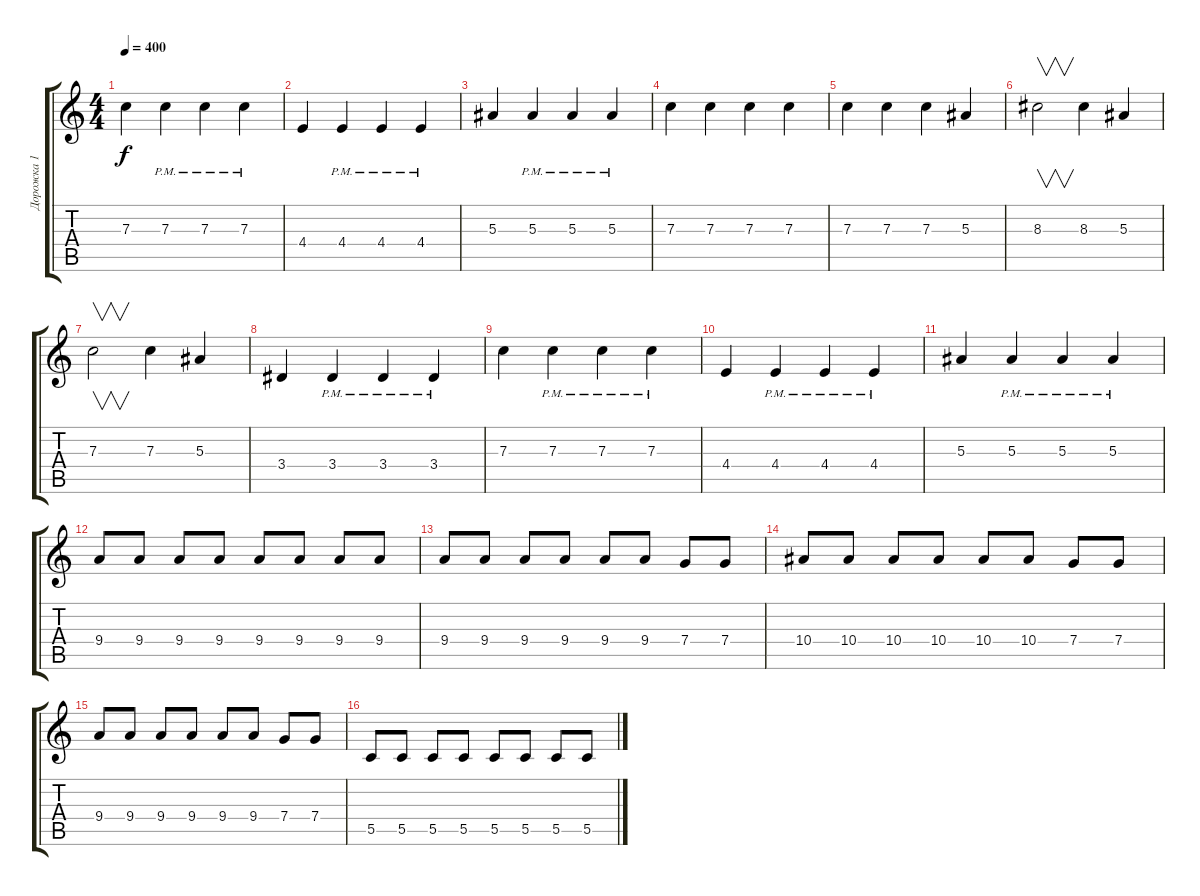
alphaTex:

\track ("Дорожка 1" "Дорожка 1") {instrument overdrivenguitar}
\staff {score tabs}
\tuning (D4 A3 F3 C3 G2 D2) {hide}
\ts (4 4)
\tempo 400
\clef g2
\ks c
7.3.4{dy f} 7.3{pm}.4 7.3{pm}.4 7.3{pm}.4 |
4.4.4 4.4{pm}.4 4.4{pm}.4 4.4{pm}.4 |
5.3.4 5.3{pm}.4 5.3{pm}.4 5.3{pm}.4 |
7.3.4 7.3.4 7.3.4 7.3.4 |
7.3.4 7.3.4 7.3.4 5.3.4 |
8.3.2{v} 8.3.4 5.3.4 |
7.3.2{v} 7.3.4 5.3.4 |
3.4.4 3.4{pm}.4 3.4{pm}.4 3.4{pm}.4 |
7.3.4 7.3{pm}.4 7.3{pm}.4 7.3{pm}.4 |
4.4.4 4.4{pm}.4 4.4{pm}.4 4.4{pm}.4 |
5.3.4 5.3{pm}.4 5.3{pm}.4 5.3{pm}.4 |
9.4.8 9.4.8 9.4.8 9.4.8 9.4.8 9.4.8 9.4.8 9.4.8 |
9.4.8 9.4.8 9.4.8 9.4.8 9.4.8 9.4.8 7.4.8 7.4.8 |
10.4.8 10.4.8 10.4.8 10.4.8 10.4.8 10.4.8 7.4.8 7.4.8 |
9.4.8 9.4.8 9.4.8 9.4.8 9.4.8 9.4.8 7.4.8 7.4.8 |
5.5.8 5.5.8 5.5.8 5.5.8 5.5.8 5.5.8 5.5.8 5.5.8
